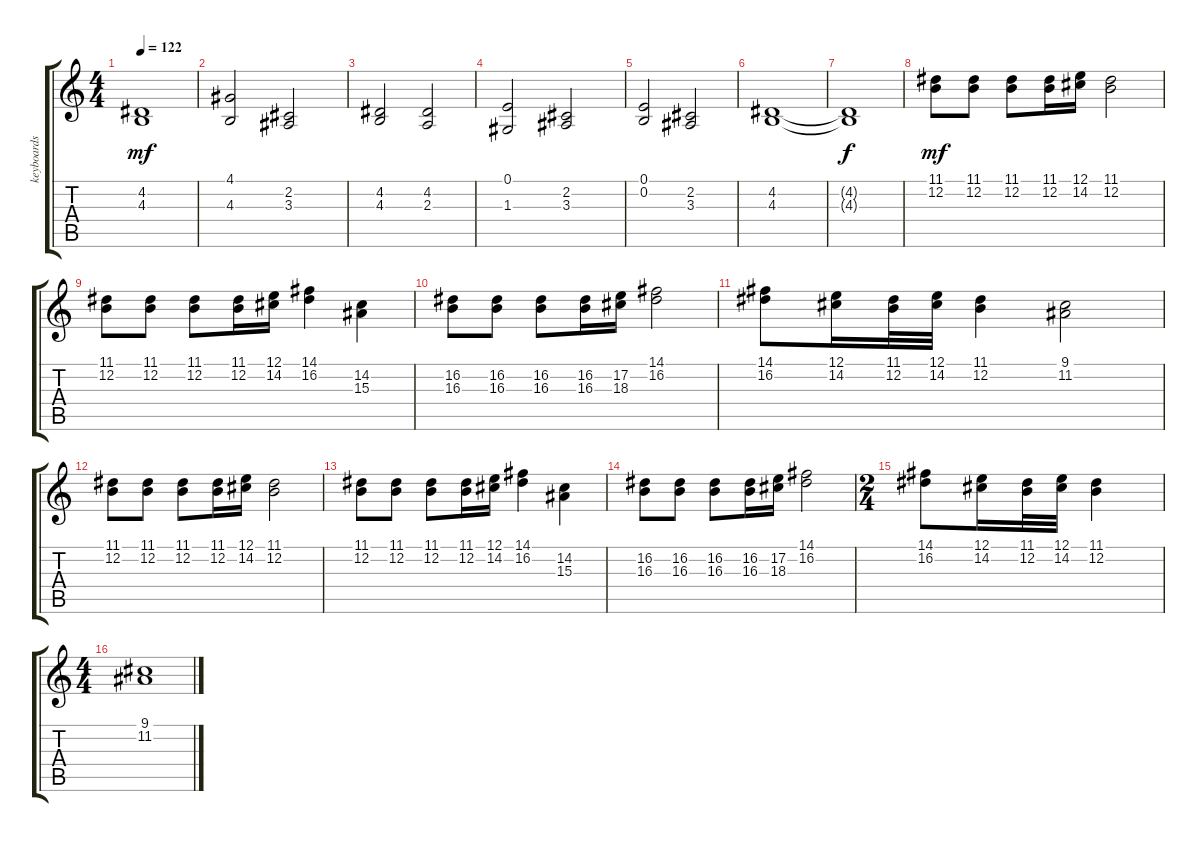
\track ("keyboards" "keyboards") {instrument frenchhorn}
\staff {score tabs}
\tuning (E4 B3 G3 D3 A2 E2) {hide}
\ts (4 4)
\tempo 122
\clef g2
\ks c
(4.2 4.3).1{dy mf} |
(4.1 4.3).2 (2.2 3.3).2 |
(4.2 4.3).2 (4.2 2.3).2 |
(0.1 1.3).2 (2.2 3.3).2 |
(0.1 0.2).2 (2.2 3.3).2 |
(4.2 4.3).1 |
(4.2{t} 4.3{t}).1{dy f} |
(11.1 12.2).8{dy mf instrument piccolo} (11.1 12.2).8 (11.1 12.2).8 (11.1 12.2).16 (12.1 14.2).16 (11.1 12.2).2 |
(11.1 12.2).8 (11.1 12.2).8 (11.1 12.2).8 (11.1 12.2).16 (12.1 14.2).16 (14.1 16.2).4 (14.2 15.3).4 |
(16.2 16.3).8 (16.2 16.3).8 (16.2 16.3).8 (16.2 16.3).16 (17.2 18.3).16 (14.1 16.2).2 |
(14.1 16.2).8 (12.1 14.2).16 (11.1 12.2).32 (12.1 14.2).32 (11.1 12.2).4 (9.1 11.2).2 |
(11.1 12.2).8 (11.1 12.2).8 (11.1 12.2).8 (11.1 12.2).16 (12.1 14.2).16 (11.1 12.2).2 |
(11.1 12.2).8 (11.1 12.2).8 (11.1 12.2).8 (11.1 12.2).16 (12.1 14.2).16 (14.1 16.2).4 (14.2 15.3).4 |
(16.2 16.3).8 (16.2 16.3).8 (16.2 16.3).8 (16.2 16.3).16 (17.2 18.3).16 (14.1 16.2).2 |
\ts (2 4)
(14.1 16.2).8 (12.1 14.2).16 (11.1 12.2).32 (12.1 14.2).32 (11.1 12.2).4 |
\ts (4 4)
(9.1 11.2).1
